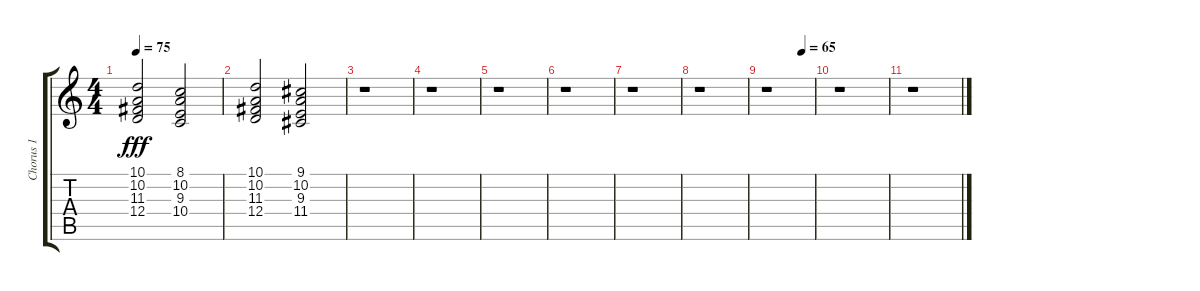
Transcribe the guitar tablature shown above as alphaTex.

\track ("Chorus 1" "Chorus 1") {instrument synthvoice}
\staff {score tabs}
\tuning (E4 B3 G3 D3 A2 E2) {hide}
\ts (4 4)
\tempo 75
\clef g2
\ks c
(10.1 10.2 11.3 12.4).2{dy fff} (8.1 10.2 9.3 10.4).2 |
(10.1 10.2 11.3 12.4).2 (9.1 10.2 9.3 11.4).2 |
r.1 |
r.1 |
r.1 |
r.1 |
r.1 |
r.1 |
\tempo (65 0.75)
r.1 |
r.1 |
r.1
